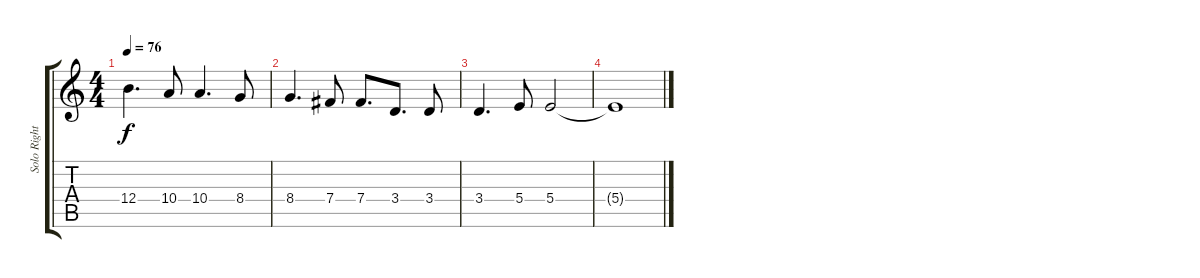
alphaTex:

\track ("Solo Right" "Solo Right") {instrument overdrivenguitar}
\staff {score tabs}
\tuning (Db4 Ab3 E3 B2 Gb2 B1) {hide}
\ts (4 4)
\tempo 76
\clef g2
\ks c
12.4.4{d dy f} 10.4.8 10.4.4{d} 8.4.8 |
8.4.4{d} 7.4.8 7.4.8{d} 3.4.8{d} 3.4.8 |
3.4.4{d} 5.4.8 5.4.2 |
5.4{t}.1
